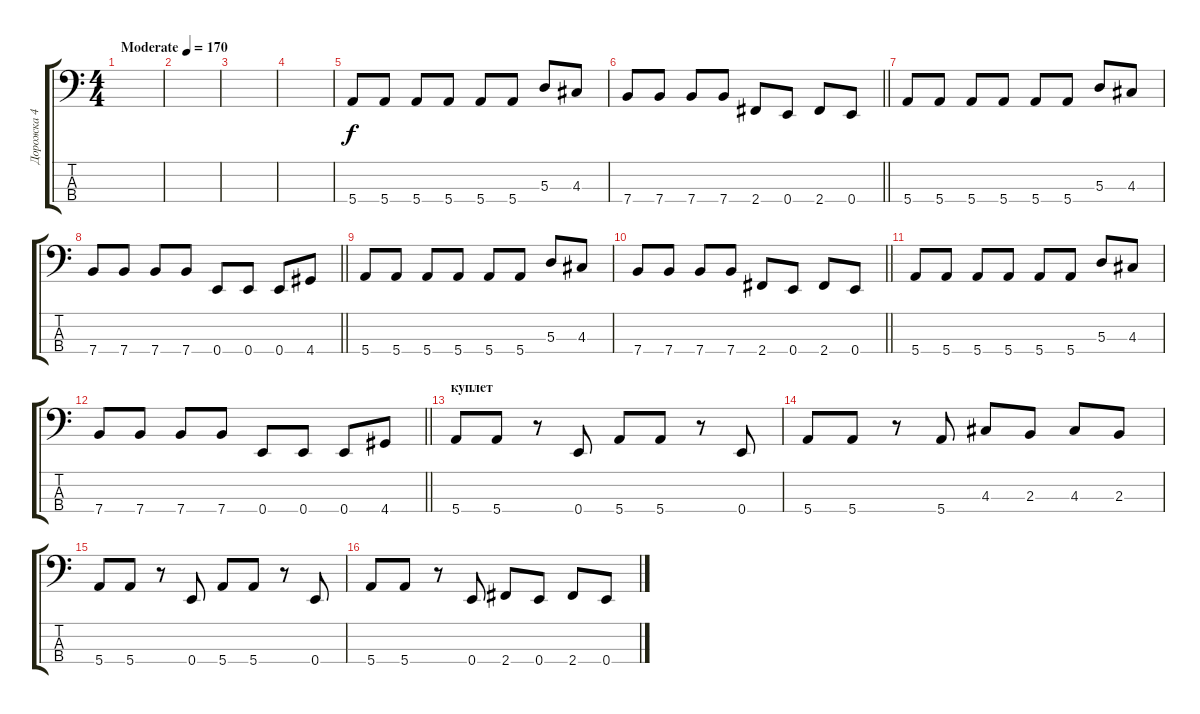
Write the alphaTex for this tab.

\track ("Дорожка 4" "Дорожка 4") {instrument electricbasspick}
\staff {score tabs}
\tuning (G2 D2 A1 E1) {hide}
\ts (4 4)
\tempo (170 "Moderate")
\clef f4
\ks c
|
|
|
|
5.4.8 5.4.8 5.4.8 5.4.8 5.4.8 5.4.8 5.3.8 4.3.8 |
\barLineRight lightlight
7.4.8 7.4.8 7.4.8 7.4.8 2.4.8 0.4.8 2.4.8 0.4.8 |
5.4.8 5.4.8 5.4.8 5.4.8 5.4.8 5.4.8 5.3.8 4.3.8 |
\barLineRight lightlight
7.4.8 7.4.8 7.4.8 7.4.8 0.4.8 0.4.8 0.4.8 4.4.8 |
5.4.8 5.4.8 5.4.8 5.4.8 5.4.8 5.4.8 5.3.8 4.3.8 |
\barLineRight lightlight
7.4.8 7.4.8 7.4.8 7.4.8 2.4.8 0.4.8 2.4.8 0.4.8 |
5.4.8 5.4.8 5.4.8 5.4.8 5.4.8 5.4.8 5.3.8 4.3.8 |
\barLineRight lightlight
7.4.8 7.4.8 7.4.8 7.4.8 0.4.8 0.4.8 0.4.8 4.4.8 |
\section ("" "куплет")
5.4.8 5.4.8 r.8 0.4.8 5.4.8 5.4.8 r.8 0.4.8 |
5.4.8 5.4.8 r.8 5.4.8 4.3.8 2.3.8 4.3.8 2.3.8 |
5.4.8 5.4.8 r.8 0.4.8 5.4.8 5.4.8 r.8 0.4.8 |
5.4.8 5.4.8 r.8 0.4.8 2.4.8 0.4.8 2.4.8 0.4.8
